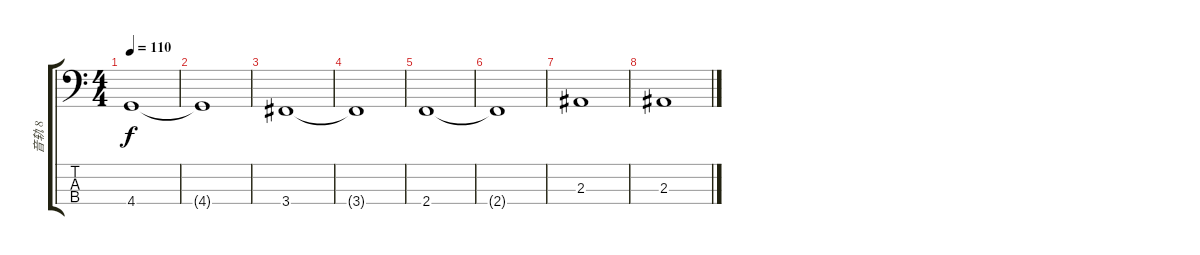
\track ("音轨 8" "音轨 8") {instrument electricbassfinger}
\staff {score tabs}
\tuning (Gb2 Db2 Ab1 Eb1) {hide}
\ts (4 4)
\tempo 110
\clef f4
\ks c
4.4.1{dy f} |
4.4{t}.1 |
3.4.1 |
3.4{t}.1 |
2.4.1 |
2.4{t}.1 |
2.3.1 |
2.3.1
